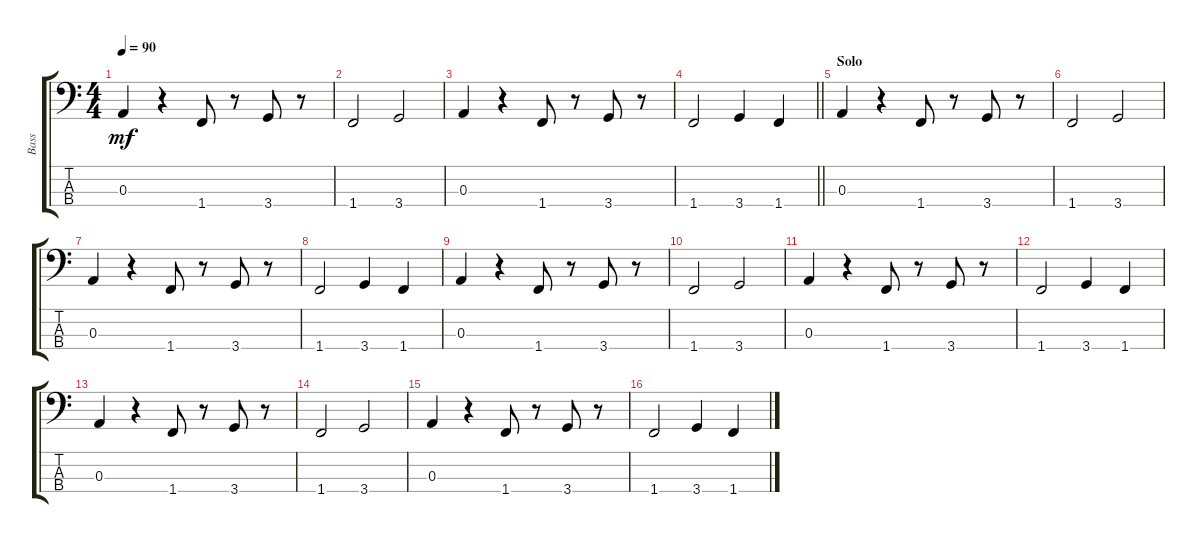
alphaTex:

\track ("Bass" "Bass") {instrument electricbassfinger}
\staff {score tabs}
\tuning (G2 D2 A1 E1) {hide}
\ts (4 4)
\tempo 90
\clef f4
\ks aminor
0.3.4{dy mf} r.4 1.4.8 r.8 3.4.8 r.8 |
1.4.2 3.4.2 |
0.3.4 r.4 1.4.8 r.8 3.4.8 r.8 |
\barLineRight lightlight
1.4.2 3.4.4 1.4.4 |
\section ("" "Solo")
0.3.4 r.4 1.4.8 r.8 3.4.8 r.8 |
1.4.2 3.4.2 |
0.3.4 r.4 1.4.8 r.8 3.4.8 r.8 |
1.4.2 3.4.4 1.4.4 |
0.3.4 r.4 1.4.8 r.8 3.4.8 r.8 |
1.4.2 3.4.2 |
0.3.4 r.4 1.4.8 r.8 3.4.8 r.8 |
1.4.2 3.4.4 1.4.4 |
0.3.4 r.4 1.4.8 r.8 3.4.8 r.8 |
1.4.2 3.4.2 |
0.3.4 r.4 1.4.8 r.8 3.4.8 r.8 |
1.4.2 3.4.4 1.4.4
